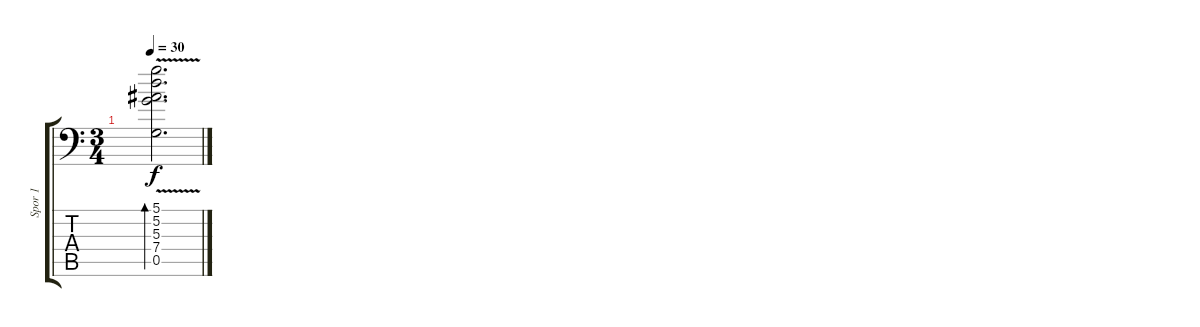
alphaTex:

\track ("Spor 1" "Spor 1") {instrument overdrivenguitar}
\staff {score tabs}
\tuning (D4 A3 F3 C3 G2 A1) {hide}
\ts (3 4)
\tempo 30
\clef f4
\ks c
(5.1{v} 5.2 5.3 7.4 0.5).2{d bd 480 dy f}
